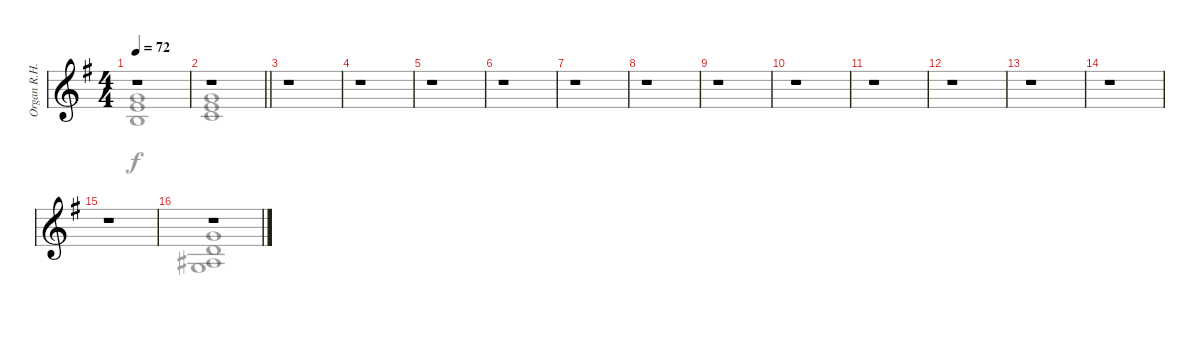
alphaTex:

\track ("Organ R.H." "Organ R.H.") {instrument churchorgan}
\staff {score}
\tuning (E4 B3 G3 D3 A2 E2) {hide}
\voice
\ts (4 4)
\tempo 72
\clef g2
\ks eminor
r.1{dy f} |
\barLineRight lightlight
r.1 |
r.1 |
r.1 |
r.1 |
r.1 |
r.1 |
r.1 |
r.1 |
r.1 |
r.1 |
r.1 |
r.1 |
r.1 |
r.1 |
r.1
\voice
\clef g2
\ottava regular
\simile none
\ks eminor
(0.1 0.2 12.3).1{dy f} |
\barLineRight lightlight
(0.1 1.2 12.3).1 |
|
|
|
|
|
|
|
|
|
|
|
|
|
(3.1 3.2 0.3 8.4).1
